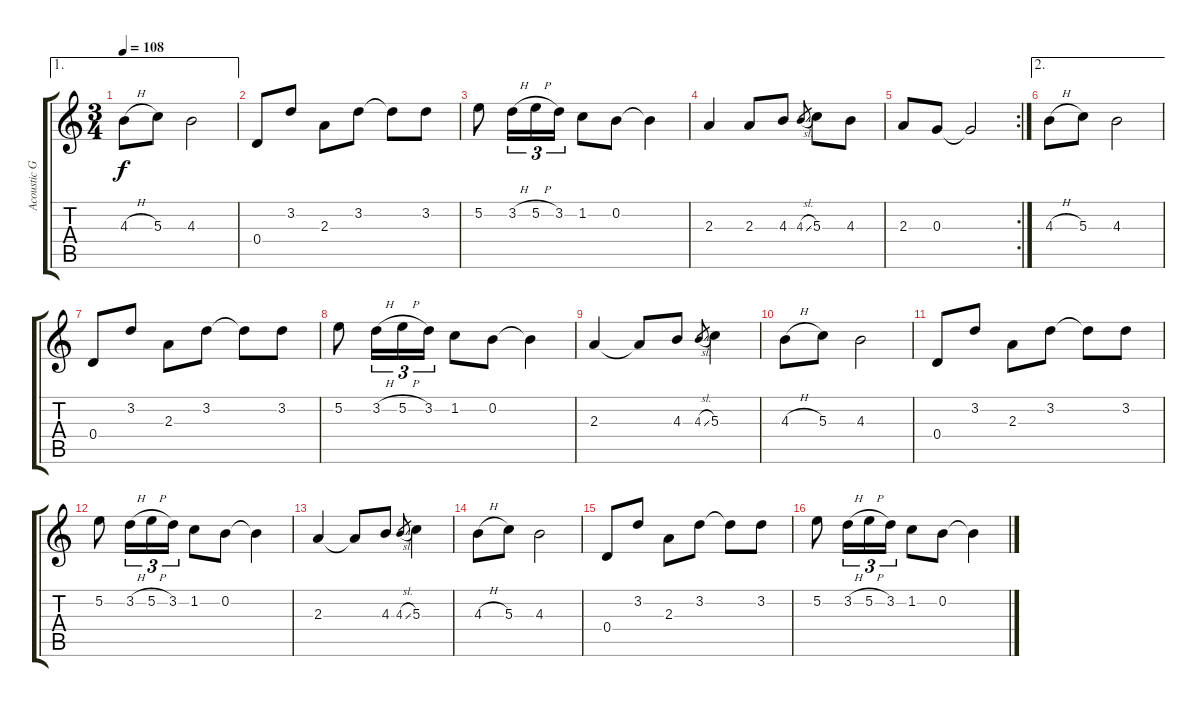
\track ("Acoustic Guitar 1" "Acoustic G") {instrument acousticguitarsteel}
\staff {score tabs}
\tuning (E4 B3 G3 D3 A2 E2) {hide}
\ae 1
\ts (3 4)
\tempo 108
\clef g2
\ks c
4.3{h}.8{dy f} 5.3.8 4.3.2 |
0.4.8 3.2.8 2.3.8 3.2.8 3.2{t}.8 3.2.8 |
5.2.8 3.2{h}.16{tu (3 2)} 5.2{h}.16{tu (3 2)} 3.2.16{tu (3 2)} 1.2.8 0.2.8 0.2{t}.4 |
2.3.4 2.3.8 4.3.8 4.3{sl}.8{gr} 5.3.8 4.3.8 |
\rc 2
2.3.8 0.3.8 0.3{t}.2 |
\ae 2
4.3{h}.8 5.3.8 4.3.2 |
0.4.8 3.2.8 2.3.8 3.2.8 3.2{t}.8 3.2.8 |
5.2.8 3.2{h}.16{tu (3 2)} 5.2{h}.16{tu (3 2)} 3.2.16{tu (3 2)} 1.2.8 0.2.8 0.2{t}.4 |
2.3.4 2.3{t}.8 4.3.8 4.3{sl}.8{gr} 5.3.4 |
4.3{h}.8 5.3.8 4.3.2 |
0.4.8 3.2.8 2.3.8 3.2.8 3.2{t}.8 3.2.8 |
5.2.8 3.2{h}.16{tu (3 2)} 5.2{h}.16{tu (3 2)} 3.2.16{tu (3 2)} 1.2.8 0.2.8 0.2{t}.4 |
2.3.4 2.3{t}.8 4.3.8 4.3{sl}.8{gr} 5.3.4 |
4.3{h}.8 5.3.8 4.3.2 |
0.4.8 3.2.8 2.3.8 3.2.8 3.2{t}.8 3.2.8 |
5.2.8 3.2{h}.16{tu (3 2)} 5.2{h}.16{tu (3 2)} 3.2.16{tu (3 2)} 1.2.8 0.2.8 0.2{t}.4
